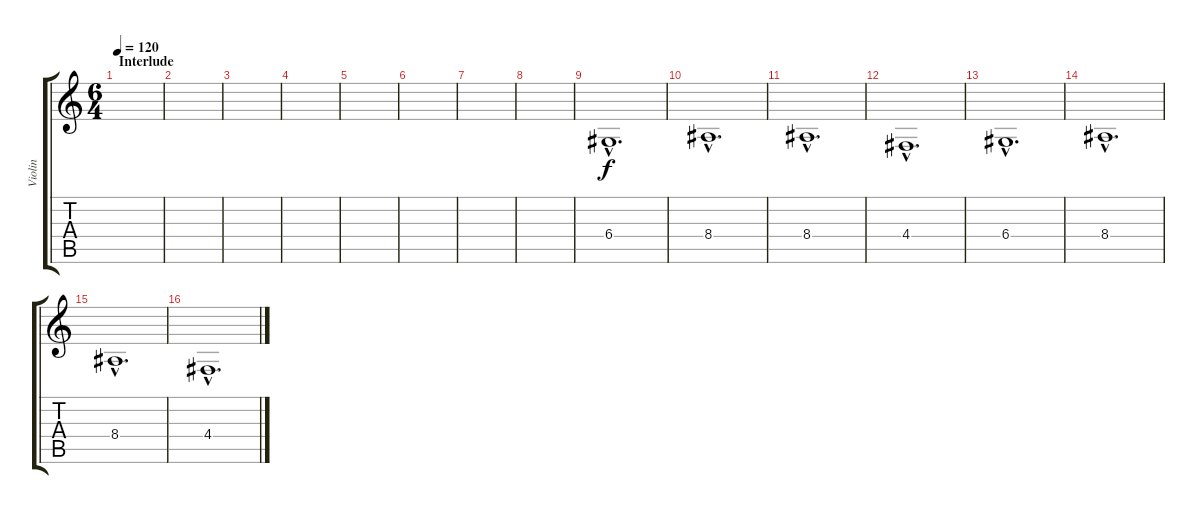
\track ("Violin" "Violin") {instrument violin}
\staff {score tabs}
\tuning (E4 B3 G3 D3 A2 D2) {hide}
\ts (6 4)
\section ("" "Interlude")
\tempo 120
\clef g2
\ks c
|
|
|
|
|
|
|
|
6.4{hac}.1{d} |
8.4{hac}.1{d} |
8.4{hac}.1{d} |
4.4{hac}.1{d} |
6.4{hac}.1{d} |
8.4{hac}.1{d} |
8.4{hac}.1{d} |
4.4{hac}.1{d}
